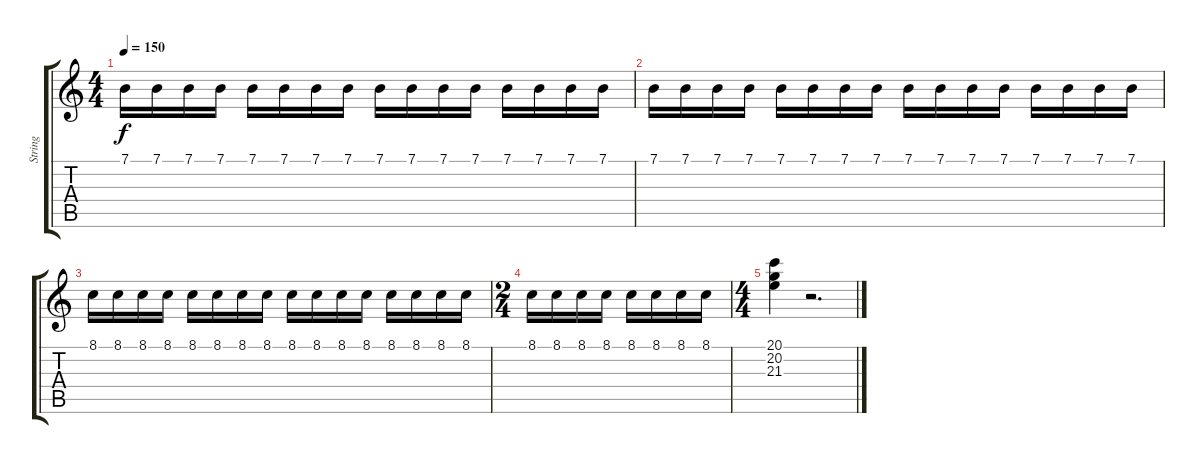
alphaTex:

\track ("String" "String") {instrument lead7fifths}
\staff {score tabs}
\tuning (E4 B3 G3 D3 A2 E2) {hide}
\ts (4 4)
\tempo 150
\clef g2
\ks c
7.1.16{dy f} 7.1.16 7.1.16 7.1.16 7.1.16 7.1.16 7.1.16 7.1.16 7.1.16 7.1.16 7.1.16 7.1.16 7.1.16 7.1.16 7.1.16 7.1.16 |
7.1.16 7.1.16 7.1.16 7.1.16 7.1.16 7.1.16 7.1.16 7.1.16 7.1.16 7.1.16 7.1.16 7.1.16 7.1.16 7.1.16 7.1.16 7.1.16 |
8.1.16 8.1.16 8.1.16 8.1.16 8.1.16 8.1.16 8.1.16 8.1.16 8.1.16 8.1.16 8.1.16 8.1.16 8.1.16 8.1.16 8.1.16 8.1.16 |
\ts (2 4)
8.1.16 8.1.16 8.1.16 8.1.16 8.1.16 8.1.16 8.1.16 8.1.16 |
\ts (4 4)
(20.1 20.2 21.3).4{instrument orchestrahit} r.2{d}
